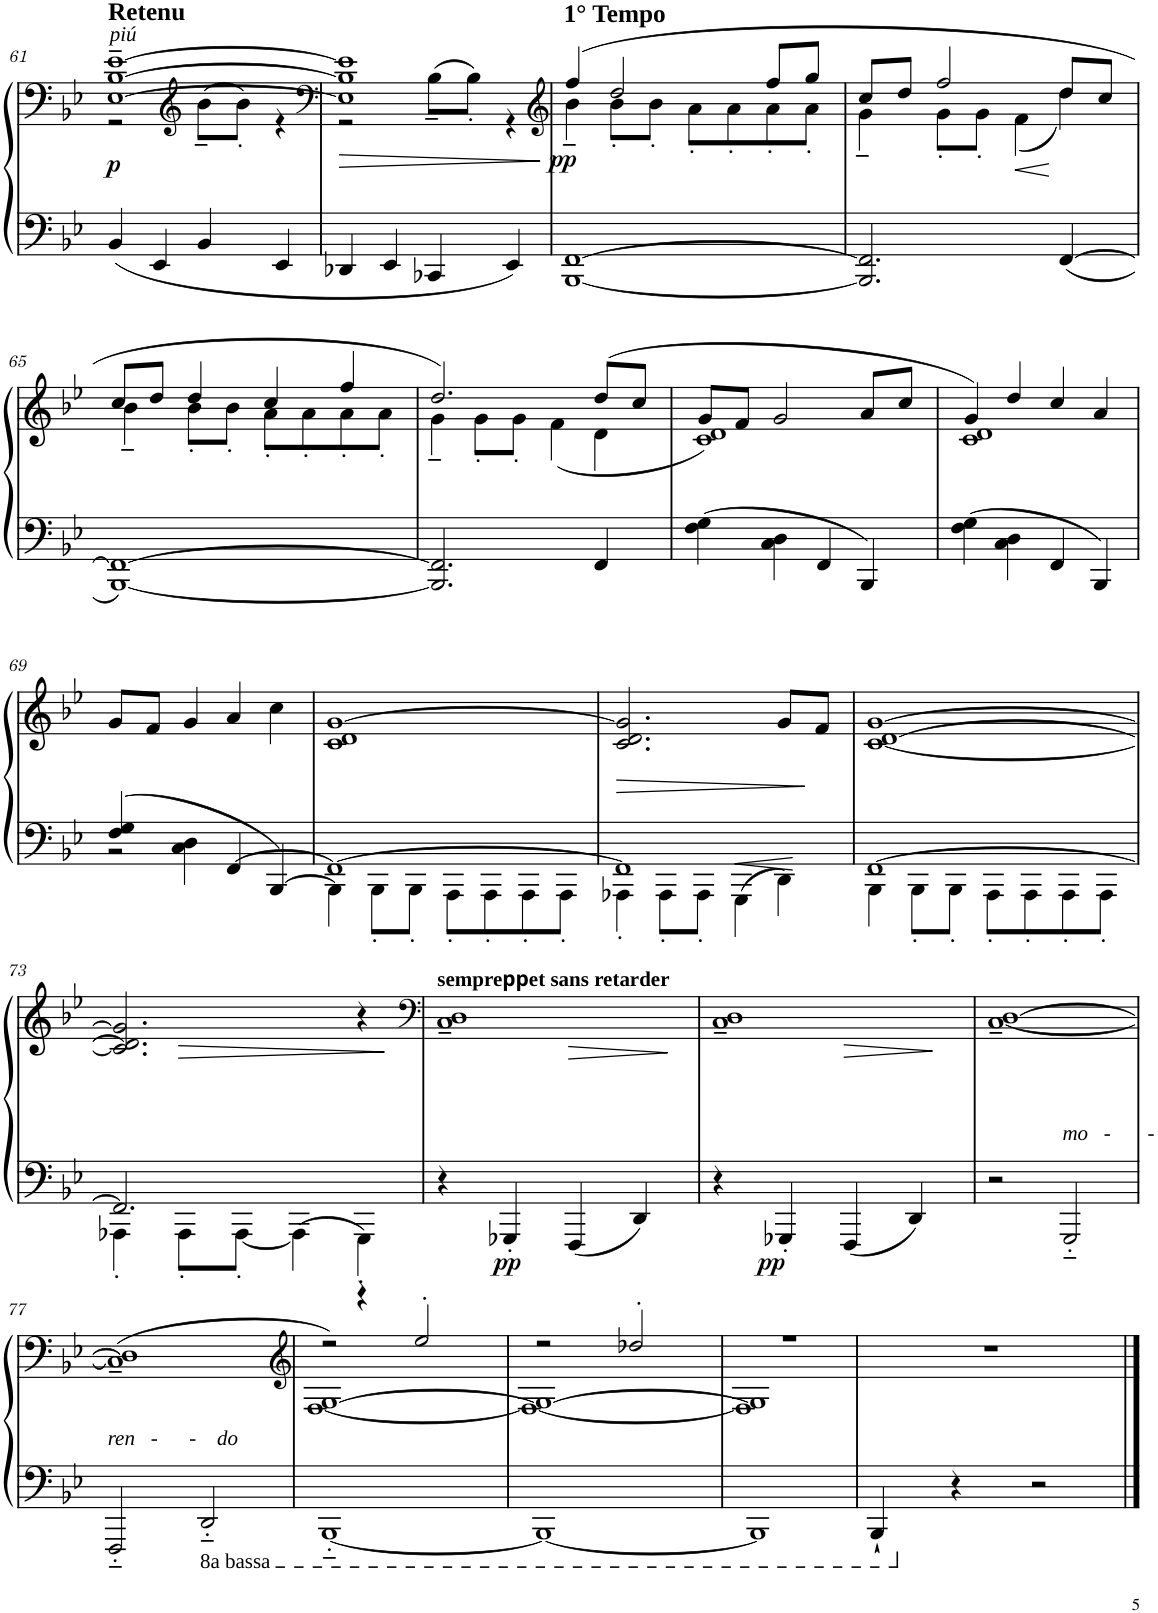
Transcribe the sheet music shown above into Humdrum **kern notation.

**kern	**kern	**dynam
*part1	*part1	*part1
*staff2	*staff1	*staff1/2
*I"PIANO	*	*
*I'Pno	*	*
!!LO:PB:g=z
*clefF4	*clefF4	*
*k[b-e-]	*k[b-e-]	*
*M2/2	*M2/2	*
=61	=61	=61
*	*^	*
!	!LO:TX:a:i:t=piú	!	!
!	!LO:TX:a:B:t=Retenu	!	!
!	!	!	!LO:DY:b
4BB-/	[1E-~ [1B-~ [1e-~	2r	p
4EE-/	.	.	.
*	*clefG2	*	*
4BB-/	.	(>8b-~\L	.
.	.	8b-'\J)	.
4EE-/	.	4r	.
=62	=62	=62	=62
*	*clefF4	*	*
!	!	!	!LO:HP:b
4DD-X/	1E-] 1B-] 1e-]	2r	>
4EE-/	.	.	.
4CC-X/	.	(>8B-~\L	.
.	.	8B-'\J)	.
4EE-/	.	4r	.
*	*v	*v	*
.	.	]
=63	=63	=63
*	*clefG2	*
*	*^	*
!	!LO:TX:a:B:t=1° Tempo	!	!
!	!	!	!LO:DY:b
[1BBB- [>1FF	(4ff/	4b-~\	pp
.	2dd/	8b-'\L	.
.	.	8b-'\J	.
.	.	8a'\L	.
.	.	8a'\	.
.	8ff/L	8a'\	.
.	8gg/J	8a'\J	.
=64	=64	=64	=64
2.BBB-/] 2.FF/]	8cc/L	4g~\	.
.	8dd/J	.	.
.	2ff/	8g'\L	.
.	.	8g'\J	.
!	!	!	!LO:HP:b
.	.	(4f\	<
[>4FF/	8dd/L	4dd\)	.
.	8cc/J	.	.
!!LO:LB:g=z	!!
=65	=65	=65	=65
[1BBB- 1FF_	8cc/L	4b-~\	.
.	8dd/J	.	.
.	4dd/	8b-'\L	.
.	.	8b-'\J	.
.	4cc/	8a'\L	.
.	.	8a'\	.
.	4ff/	8a'\	.
.	.	8a'\J	.
=66	=66	=66	=66
2.BBB-/] 2.FF/]	2.dd/)	4g~\	.
.	.	8g'\L	.
.	.	8g'\J	.
.	.	(4f\	.
4FF/	(8dd/L	4d\	.
.	8cc/J	.	.
=67	=67	=67	=67
4F\ 4G\	8g/L	1c 1d)	.
.	8f/J	.	.
4C\ 4D\	2g/	.	.
4FF/	.	.	.
4BBB-/	8a/L	.	.
.	8cc/J	.	.
=68	=68	=68	=68
4F\ 4G\	4g/)	1c 1d	.
4C\ 4D\	4dd/	.	.
4FF/	4cc/	.	.
4BBB-/	4a/	.	.
*	*v	*v	*
!!LO:LB:g=z
=69	=69	=69
*^	*	*
4F/ 4G/	2r	8g/L	.
.	.	8f/J	.
4C\ 4D\	.	4g/	.
4FF/	[2FF	4a/	.
[>4BBB-/	.	4cc\	.
=70	=70	=70	=70
4BBB-\]	1FF_	1c 1d [1g	.
8BBB-'\L	.	.	.
8BBB-'\J	.	.	.
8AAA'\L	.	.	.
8AAA'\	.	.	.
8AAA'\	.	.	.
8AAA'\J	.	.	.
=71	=71	=71	=71
!	!	!	!LO:HP:b
4AAA-X'\	1FF]	2.c/ 2.d/ 2.g/]	>
8AAA-'\L	.	.	.
8AAA-'\J	.	.	.
4GGG\	.	.	.
4DD\	.	8g/L	]
.	.	8f/J	[
=72	=72	=72	=72
4BBB-\	[1FF	[1c [1d [>1g	.
8BBB-'\L	.	.	.
8BBB-'\J	.	.	.
8AAA'\L	.	.	.
8AAA'\	.	.	.
8AAA'\	.	.	.
8AAA'\J	.	.	.
!!LO:LB:g=z
=73	=73	=73	=73
4AAA-X'\	2.FF/]	2.c/] 2.d/] 2.g/]	.
8AAA-'\L	.	.	.
[8AAA-'\J	.	.	.
4AAA-\]	.	.	.
4GGG'\	4r	4r	.
*v	*v	*	*
=74	=74	=74
*	*clefF4	*
*^	*	*
!	!	!LO:TX:a:B:t=sempre	!
!	!	!LO:TX:a:t=pp	!
!	!	!LO:TX:a:t=et sans retarder	!
*v	*v	*	*
4r	1C~ 1D~	.
!	!	!LO:DY:b=2
4GGG-X'/	.	pp
4FFF/	.	.
4DD/	.	.
=75	=75	=75
4r	1C~ 1D~	.
!	!	!LO:DY:b=2
4GGG-X'/	.	pp
4FFF/	.	.
4DD/	.	.
=76	=76	=76
2r	[1C~ [>1D~	.
!LO:TX:a:i:t=mo   -       -	!	!
2GGG'~/	.	.
!!LO:LB:g=z
=77	=77	=77
!LO:TX:a:i:t=ren   -      -    do	!	!
2FFF'~/	(1C]~ 1D]~	.
*8ba	*	*
2DDD'~/	.	.
=78	=78	=78
*	*clefG2	*
*	*^	*
[1BBBB-'~	2r)	[1F [>1G	.
.	2ee-'/	.	.
=79	=79	=79	=79
1BBBB-_	2r	1F_ 1G_	.
.	2dd-X'/	.	.
=80	=80	=80	=80
1BBBB-]	1r	1F] 1G]	.
*	*v	*v	*
=81	=81	=81
4BBBB-`/	1r	.
*X8ba	*	*
4r	.	.
2r	.	.
==	==	==
*-	*-	*-
